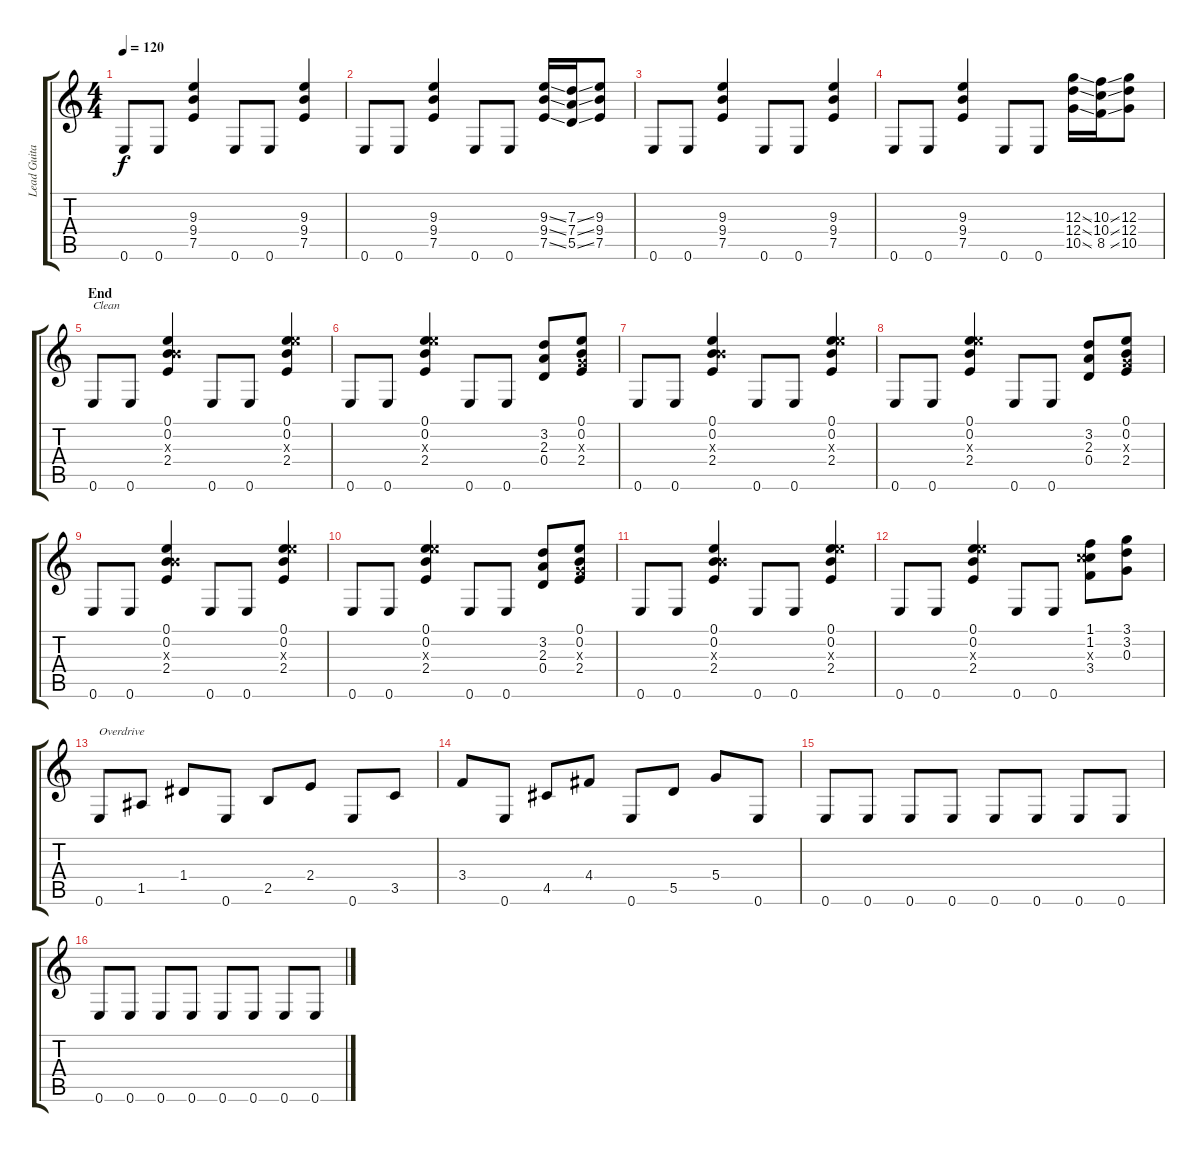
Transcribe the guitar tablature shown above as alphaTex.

\track ("Lead Guitar" "Lead Guita") {instrument distortionguitar}
\staff {score tabs}
\tuning (E4 B3 G3 D3 A2 E2) {hide}
\ts (4 4)
\tempo 120
\clef g2
\ks c
0.6.8{dy f} 0.6.8 (9.3 9.4 7.5).4 0.6.8 0.6.8 (9.3 9.4 7.5).4 |
0.6.8 0.6.8 (9.3 9.4 7.5).4 0.6.8 0.6.8 (9.3{ss} 9.4{ss} 7.5{ss}).16 (7.3{ss} 7.4{ss} 5.5{ss}).16 (9.3 9.4 7.5).8 |
0.6.8 0.6.8 (9.3 9.4 7.5).4 0.6.8 0.6.8 (9.3 9.4 7.5).4 |
0.6.8 0.6.8 (9.3 9.4 7.5).4 0.6.8 0.6.8 (12.3{ss} 12.4{ss} 10.5{ss}).16 (10.3{ss} 10.4{ss} 8.5{ss}).16 (12.3 12.4 10.5).8 |
\section ("" "End")
0.6.8{txt "Clean" instrument electricguitarclean} 0.6.8 (0.1 0.2 4.3{x} 2.4).4 0.6.8 0.6.8 (0.1 0.2 9.3{x} 2.4).4 |
0.6.8 0.6.8 (0.1 0.2 9.3{x} 2.4).4 0.6.8 0.6.8 (3.2 2.3 0.4).8 (0.1 0.2 0.3{x} 2.4).8 |
0.6.8 0.6.8 (0.1 0.2 4.3{x} 2.4).4 0.6.8 0.6.8 (0.1 0.2 9.3{x} 2.4).4 |
0.6.8 0.6.8 (0.1 0.2 9.3{x} 2.4).4 0.6.8 0.6.8 (3.2 2.3 0.4).8 (0.1 0.2 0.3{x} 2.4).8 |
0.6.8 0.6.8 (0.1 0.2 4.3{x} 2.4).4 0.6.8 0.6.8 (0.1 0.2 9.3{x} 2.4).4 |
0.6.8 0.6.8 (0.1 0.2 9.3{x} 2.4).4 0.6.8 0.6.8 (3.2 2.3 0.4).8 (0.1 0.2 0.3{x} 2.4).8 |
0.6.8 0.6.8 (0.1 0.2 4.3{x} 2.4).4 0.6.8 0.6.8 (0.1 0.2 9.3{x} 2.4).4 |
0.6.8 0.6.8 (0.1 0.2 9.3{x} 2.4).4 0.6.8 0.6.8 (1.1 1.2 5.3{x} 3.4).8 (3.1 3.2 0.3).8 |
0.6.8{txt "Overdrive" instrument overdrivenguitar} 1.5.8 1.4.8 0.6.8 2.5.8 2.4.8 0.6.8 3.5.8 |
3.4.8 0.6.8 4.5.8 4.4.8 0.6.8 5.5.8 5.4.8 0.6.8 |
0.6.8{volume 15} 0.6.8{volume 14} 0.6.8{volume 13} 0.6.8{volume 12} 0.6.8{volume 11} 0.6.8{volume 10} 0.6.8{volume 9} 0.6.8{volume 8} |
0.6.8{volume 7} 0.6.8{volume 6} 0.6.8{volume 5} 0.6.8{volume 4} 0.6.8{volume 3} 0.6.8{volume 2} 0.6.8{volume 1} 0.6.8{volume 0}
